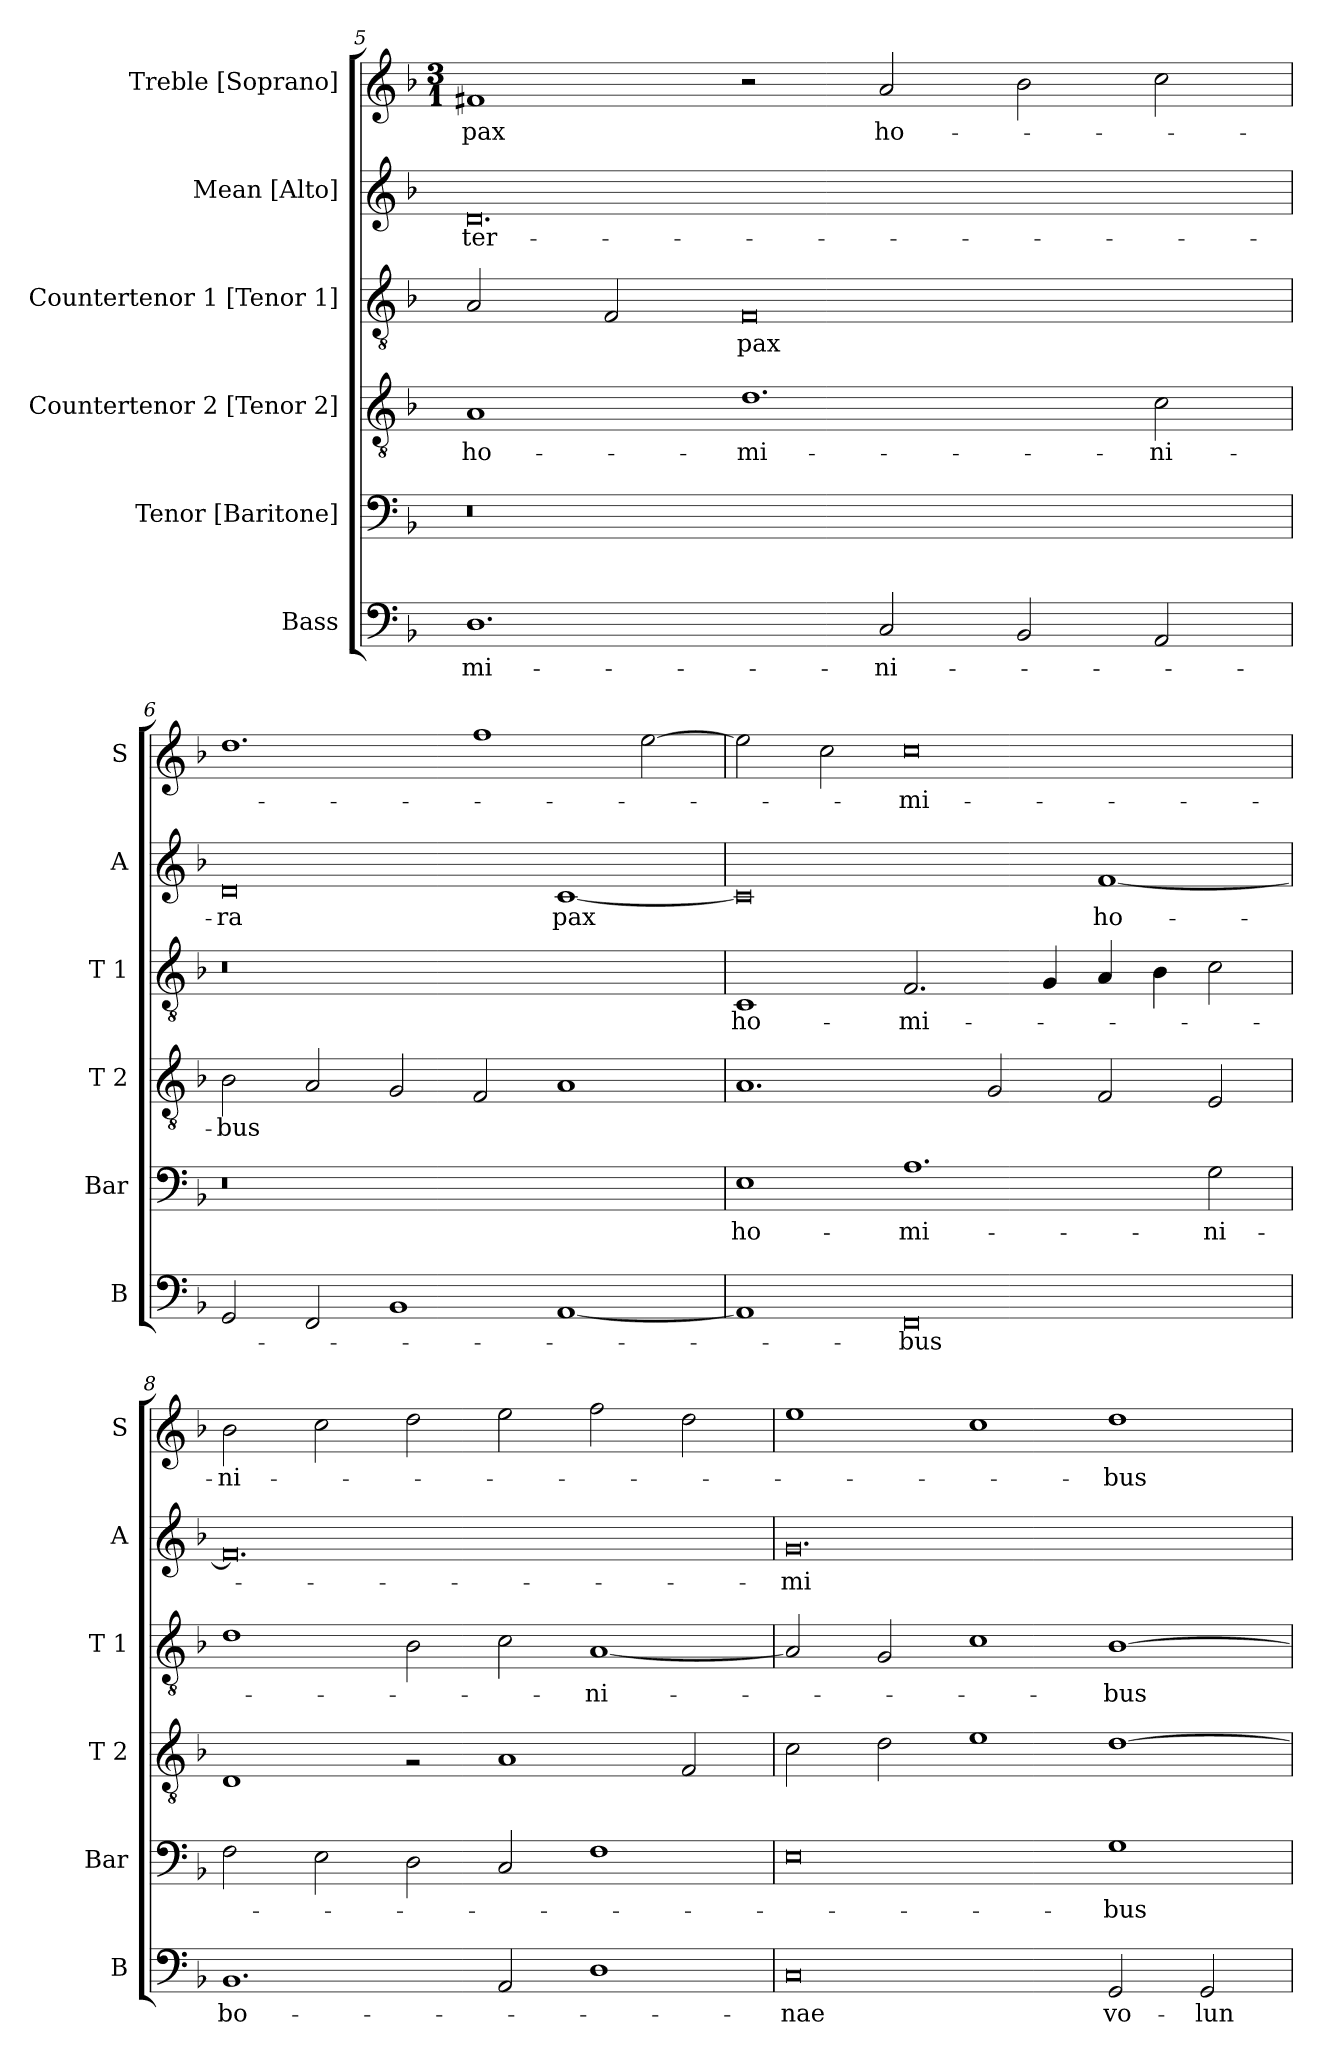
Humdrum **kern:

**kern	**text	**kern	**text	**kern	**text	**kern	**text	**kern	**text	**kern	**text
*part6	*part6	*part5	*part5	*part4	*part4	*part3	*part3	*part2	*part2	*part1	*part1
*staff6	*staff6	*staff5	*staff5	*staff4	*staff4	*staff3	*staff3	*staff2	*staff2	*staff1	*staff1
*I"Bass	*	*I"Tenor [Baritone]	*	*I"Countertenor 2 [Tenor 2]	*	*I"Countertenor 1 [Tenor 1]	*	*I"Mean [Alto]	*	*I"Treble [Soprano]	*
*I'B	*	*I'Bar	*	*I'T 2	*	*I'T 1	*	*I'A	*	*I'S	*
*clefF4	*	*clefF4	*	*clefGv2	*	*clefGv2	*	*clefG2	*	*clefG2	*
*k[b-]	*	*k[b-]	*	*k[b-]	*	*k[b-]	*	*k[b-]	*	*k[b-]	*
*d:	*	*d:	*	*d:	*	*d:	*	*d:	*	*d:	*
*	*	*	*	*	*	*	*	*	*	*M3/1	*
=5	=5	=5	=5	=5	=5	=5	=5	=5	=5	=5	=5
1.D	-mi-	0.r	.	1A	ho-	2A/	.	0.d	ter-	1f#X	pax
.	.	.	.	.	.	2F/	.	.	.	.	.
.	.	.	.	1.d	-mi-	0F	pax	.	.	2r	.
2C/	-ni-	.	.	.	.	.	.	.	.	2a/	ho-
2BB-/	.	.	.	.	.	.	.	.	.	2b-\	.
2AA/	.	.	.	2c\	-ni-	.	.	.	.	2cc\	.
=6	=6	=6	=6	=6	=6	=6	=6	=6	=6	=6	=6
2GG/	.	0.r	.	2B-\	-bus	0.r	.	0d	-ra	1.dd	.
2FF/	.	.	.	2A/	.	.	.	.	.	.	.
1BB-	.	.	.	2G/	.	.	.	.	.	.	.
.	.	.	.	2F/	.	.	.	.	.	1ff	.
[1AA	.	.	.	1A	.	.	.	[1c	pax	.	.
.	.	.	.	.	.	.	.	.	.	[2ee\	.
=7	=7	=7	=7	=7	=7	=7	=7	=7	=7	=7	=7
1AA]	.	1E	ho-	1.A	.	1C	ho-	0c]	.	2ee\]	.
.	.	.	.	.	.	.	.	.	.	2cc\	.
0FF	-bus	1.A	-mi-	.	.	2.F/	-mi-	.	.	0cc	-mi-
.	.	.	.	2G/	.	.	.	.	.	.	.
.	.	.	.	.	.	4G/	.	.	.	.	.
.	.	.	.	2F/	.	4A/	.	[1f	ho-	.	.
.	.	.	.	.	.	4B-\	.	.	.	.	.
.	.	2G\	-ni-	2E/	.	2c\	.	.	.	.	.
=8	=8	=8	=8	=8	=8	=8	=8	=8	=8	=8	=8
*	*	*	*	*^	*	*	*	*	*	*	*
1.BB-	bo-	2F\	.	1D	1ryy	.	1d	.	0.f]	.	2b-\	-ni-
.	.	2E\	.	.	.	.	.	.	.	.	2cc\	.
.	.	2D\	.	2a/yy	2r	.	2B-\	.	.	.	2dd\	.
2AA/	.	2C/	.	1A	1ryy	.	2c\	.	.	.	2ee\	.
1D	.	1F	.	.	.	.	[1A	-ni-	.	.	2ff\	.
.	.	.	.	2F/	2ryy	.	.	.	.	.	2dd\	.
*	*	*	*	*v	*v	*	*	*	*	*	*	*
!!LO:PB:g=z
=9	=9	=9	=9	=9	=9	=9	=9	=9	=9	=9	=9
0C	-nae	0E	.	2c\	.	2A/]	.	0.g	-mi-	1ee	.
.	.	.	.	2d\	.	2G/	.	.	.	.	.
.	.	.	.	1e	.	1c	.	.	.	1cc	.
2GG/	vo-	1G	-bus	[1d	.	[1B-	-bus	.	.	[1dd	-bus
2GG/	-lun-	.	.	.	.	.	.	.	.	.	.
=	=	=	=	=	=	=	=	=	=	=	=
*-	*-	*-	*-	*-	*-	*-	*-	*-	*-	*-	*-
